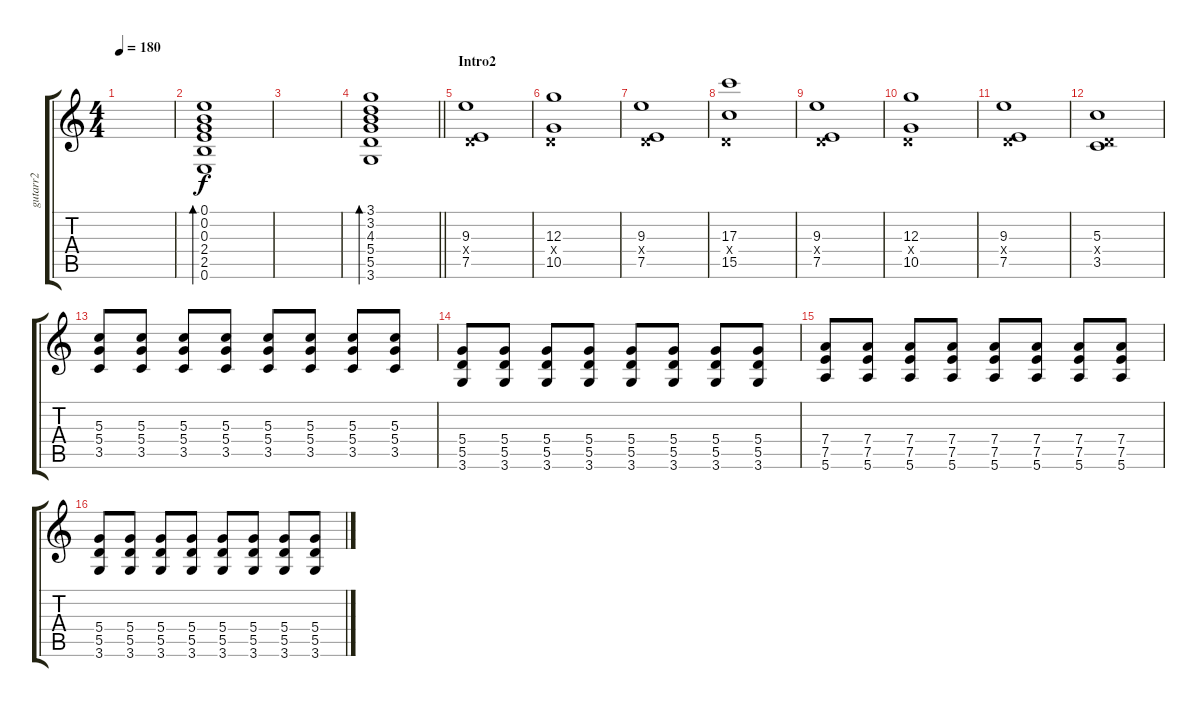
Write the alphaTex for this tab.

\track ("gutarr2" "gutarr2") {instrument acousticguitarnylon}
\staff {score tabs}
\tuning (E4 B3 G3 D3 A2 E2) {hide}
\ts (4 4)
\tempo 180
\clef g2
\ks c
|
(0.1 0.2 0.3 2.4 2.5 0.6).1{bd 120} |
|
\barLineRight lightlight
(3.1 3.2 4.3 5.4 5.5 3.6).1{bd 120} |
\section ("" "Intro2")
(9.3 0.4{x} 7.5).1{instrument distortionguitar} |
(12.3 0.4{x} 10.5).1{instrument distortionguitar} |
(9.3 0.4{x} 7.5).1 |
(17.3 0.4{x} 15.5).1 |
(9.3 0.4{x} 7.5).1 |
(12.3 0.4{x} 10.5).1 |
(9.3 0.4{x} 7.5).1 |
(5.3 0.4{x} 3.5).1 |
(5.3 5.4 3.5).8 (5.3 5.4 3.5).8 (5.3 5.4 3.5).8 (5.3 5.4 3.5).8 (5.3 5.4 3.5).8 (5.3 5.4 3.5).8 (5.3 5.4 3.5).8 (5.3 5.4 3.5).8 |
(5.4 5.5 3.6).8 (5.4 5.5 3.6).8 (5.4 5.5 3.6).8 (5.4 5.5 3.6).8 (5.4 5.5 3.6).8 (5.4 5.5 3.6).8 (5.4 5.5 3.6).8 (5.4 5.5 3.6).8 |
(7.4 7.5 5.6).8 (7.4 7.5 5.6).8 (7.4 7.5 5.6).8 (7.4 7.5 5.6).8 (7.4 7.5 5.6).8 (7.4 7.5 5.6).8 (7.4 7.5 5.6).8 (7.4 7.5 5.6).8 |
(5.4 5.5 3.6).8 (5.4 5.5 3.6).8 (5.4 5.5 3.6).8 (5.4 5.5 3.6).8 (5.4 5.5 3.6).8 (5.4 5.5 3.6).8 (5.4 5.5 3.6).8 (5.4 5.5 3.6).8
